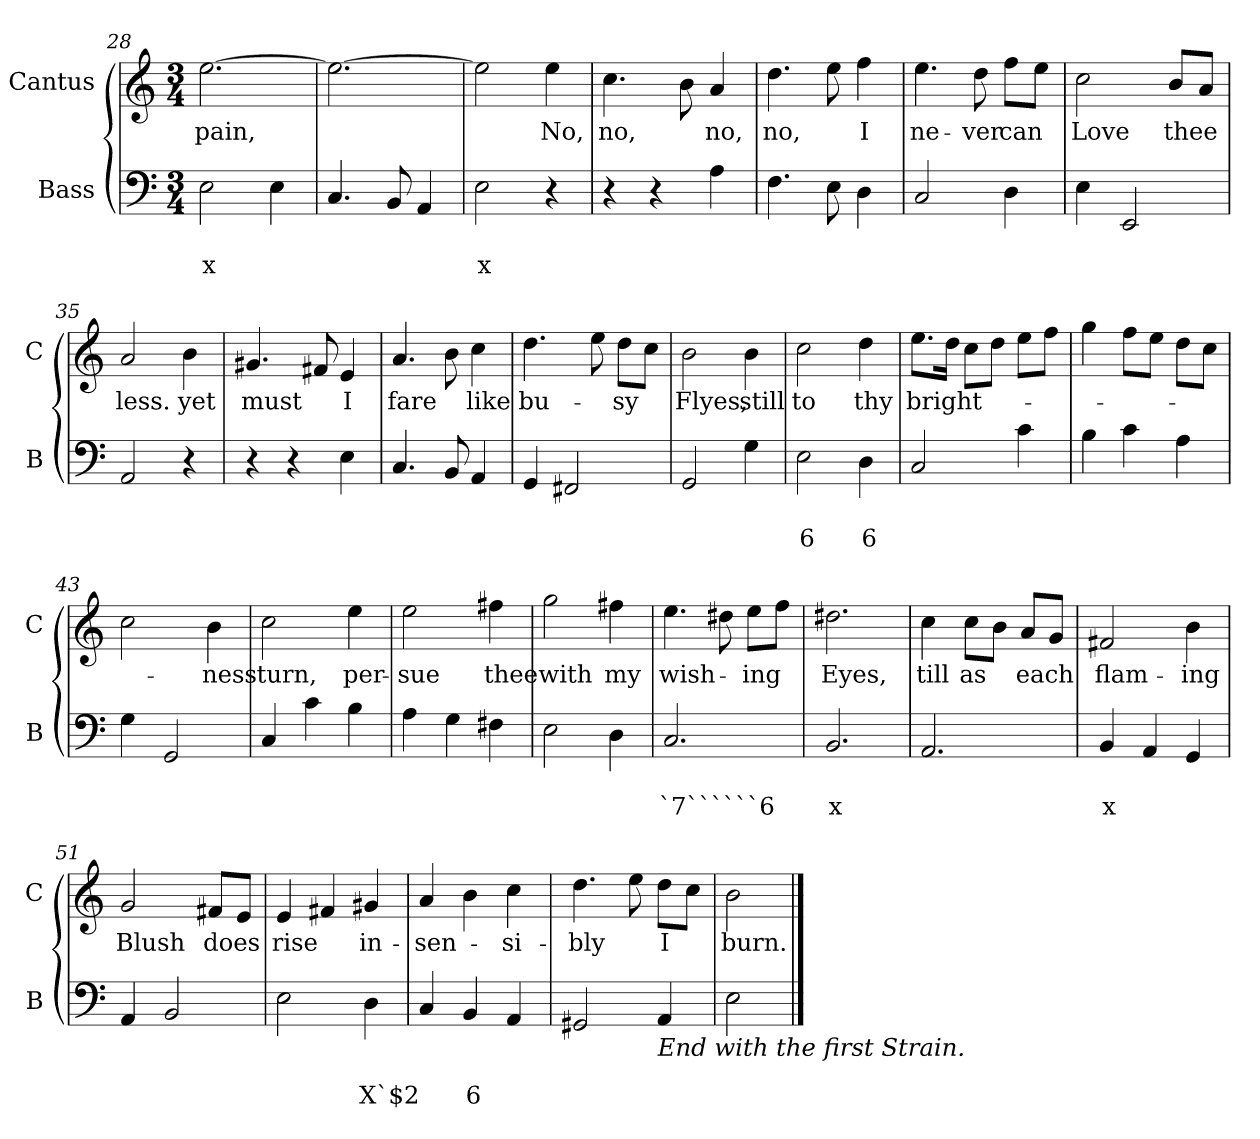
**kern	**text	**text	**kern	**text
*part2	*part2	*part2	*part1	*part1
*staff2	*staff2	*staff2	*staff1	*staff1
*I"Bass	*	*	*I"Cantus	*
*I'B	*	*	*I'C	*
!!LO:LB:g=z
*clefF4	*	*	*clefG2	*
*k[]	*	*	*k[]	*
*C:	*	*	*C:	*
*M3/4	*	*	*M3/4	*
=28	=28	=28	=28	=28
!	!	!LO:LY:b	!	!LO:LY:b
2E\	.	x	[2.ee\	pain,
4E\	.	.	.	.
=29	=29	=29	=29	=29
4.C/	.	.	2.ee\_	.
8BB/	.	.	.	.
4AA/	.	.	.	.
=30	=30	=30	=30	=30
!	!	!LO:LY:b	!	!
2E\	.	x	2ee\]	.
!	!	!	!	!LO:LY:b
4r	.	.	4ee\	No,
=31	=31	=31	=31	=31
!	!	!	!	!LO:LY:b
4r	.	.	4.cc\	no,
4r	.	.	.	.
.	.	.	8b\	.
!	!	!	!	!LO:LY:b
4A\	.	.	4a/	no,
=32	=32	=32	=32	=32
!	!	!	!	!LO:LY:b
4.F\	.	.	4.dd\	no,
8E\	.	.	8ee\	.
!	!	!	!	!LO:LY:b
4D\	.	.	4ff\	I
!!LO:LB:g=z
=33	=33	=33	=33	=33
!	!	!	!	!LO:LY:b
2C/	.	.	4.ee\	ne-
!	!	!	!	!LO:LY:b
.	.	.	8dd\	-ver
!	!	!	!	!LO:LY:b
4D\	.	.	8ff\L	can
.	.	.	8ee\J	.
=34	=34	=34	=34	=34
!	!	!	!	!LO:LY:b
4E\	.	.	2cc\	Love
2EE/	.	.	.	.
!	!	!	!	!LO:LY:b
.	.	.	8b/L	thee
.	.	.	8a/J	.
=35	=35	=35	=35	=35
!	!	!	!	!LO:LY:b
2AA/	.	.	2a/	less.
!	!	!	!	!LO:LY:b
4r	.	.	4b\	yet
=36	=36	=36	=36	=36
!	!	!	!	!LO:LY:b
4r	.	.	4.g#X/	must
4r	.	.	.	.
.	.	.	8f#X/	.
!	!	!	!	!LO:LY:b
4E\	.	.	4e/	I
=37	=37	=37	=37	=37
!	!	!	!	!LO:LY:b
4.C/	.	.	4.a/	fare
8BB/	.	.	8b\	.
!	!	!	!	!LO:LY:b
4AA/	.	.	4cc\	like
=38	=38	=38	=38	=38
!	!	!	!	!LO:LY:b
4GG/	.	.	4.dd\	bu-
2FF#X/	.	.	.	.
.	.	.	8ee\	.
!	!	!	!	!LO:LY:b
.	.	.	8dd\L	-sy
.	.	.	8cc\J	.
!!LO:LB:g=z
=39	=39	=39	=39	=39
!	!	!	!	!LO:LY:b
2GG/	.	.	2b\	Flyes,
!	!	!	!	!LO:LY:b
4G\	.	.	4b\	still
=40	=40	=40	=40	=40
!	!	!LO:LY:b	!	!LO:LY:b
2E\	.	6	2cc\	to
!	!	!LO:LY:b	!	!LO:LY:b
4D\	.	6	4dd\	thy
=41	=41	=41	=41	=41
!	!	!	!	!LO:LY:b
2C/	.	.	8.ee\L	bright-
.	.	.	16dd\Jk	.
.	.	.	8cc\L	.
.	.	.	8dd\J	.
4c\	.	.	8ee\L	.
.	.	.	8ff\J	.
=42	=42	=42	=42	=42
4B\	.	.	4gg\	.
4c\	.	.	8ff\L	.
.	.	.	8ee\J	.
4A\	.	.	8dd\L	.
.	.	.	8cc\J	.
=43	=43	=43	=43	=43
4G\	.	.	2cc\	.
2GG/	.	.	.	.
!	!	!	!	!LO:LY:b
.	.	.	4b\	-ness
=44	=44	=44	=44	=44
!	!	!	!	!LO:LY:b
4C/	.	.	2cc\	turn,
4c\	.	.	.	.
!	!	!	!	!LO:LY:b
4B\	.	.	4ee\	per-
!!LO:LB:g=z
=45	=45	=45	=45	=45
!	!	!	!	!LO:LY:b
4A\	.	.	2ee\	-sue
4G\	.	.	.	.
!	!	!	!	!LO:LY:b
4F#X\	.	.	4ff#X\	thee
=46	=46	=46	=46	=46
!	!	!	!	!LO:LY:b
2E\	.	.	2gg\	with
!	!	!	!	!LO:LY:b
4D\	.	.	4ff#X\	my
=47	=47	=47	=47	=47
!	!	!LO:LY:b	!	!LO:LY:b
2.C/	.	`7``````6	4.ee\	wish-
.	.	.	8dd#X\	.
!	!	!	!	!LO:LY:b
.	.	.	8ee\L	-ing
.	.	.	8ff\J	.
=48	=48	=48	=48	=48
!	!	!LO:LY:b	!	!LO:LY:b
2.BB/	.	x	2.dd#X\	Eyes,
=49	=49	=49	=49	=49
!	!	!	!	!LO:LY:b
2.AA/	.	.	4cc\	till
!	!	!	!	!LO:LY:b
.	.	.	8cc\L	as
.	.	.	8b\J	.
!	!	!	!	!LO:LY:b
.	.	.	8a/L	each
.	.	.	8g/J	.
!!LO:LB:g=z
=50	=50	=50	=50	=50
!	!	!LO:LY:b	!	!LO:LY:b
4BB/	.	x	2f#X/	flam-
4AA/	.	.	.	.
!	!	!	!	!LO:LY:b
4GG/	.	.	4b\	-ing
=51	=51	=51	=51	=51
!	!	!	!	!LO:LY:b
4AA/	.	.	2g/	Blush
2BB/	.	.	.	.
!	!	!	!	!LO:LY:b
.	.	.	8f#X/L	does
.	.	.	8e/J	.
=52	=52	=52	=52	=52
!	!	!	!	!LO:LY:b
2E\	.	.	4e/	rise
.	.	.	4f#X/	.
!	!	!LO:LY:b	!	!LO:LY:b
4D\	.	X`$2	4g#X/	in-
=53	=53	=53	=53	=53
!	!	!	!	!LO:LY:b
4C/	.	.	4a/	-sen-
!	!	!LO:LY:b	!	!
4BB/	.	6	4b\	.
!	!	!	!	!LO:LY:b
4AA/	.	.	4cc\	-si-
=54	=54	=54	=54	=54
!	!	!	!	!LO:LY:b
2GG#X/	.	.	4.dd\	-bly
.	.	.	8ee\	.
!LO:TX:b:i:t=End with the first Strain.	!	!	!	!
!	!	!	!	!LO:LY:b
4AA/	.	.	8dd\L	I
.	.	.	8cc\J	.
=55	=55	=55	=55	=55
!	!	!	!	!LO:LY:b
2E\	.	.	2b\	burn.
==	==	==	==	==
*-	*-	*-	*-	*-
